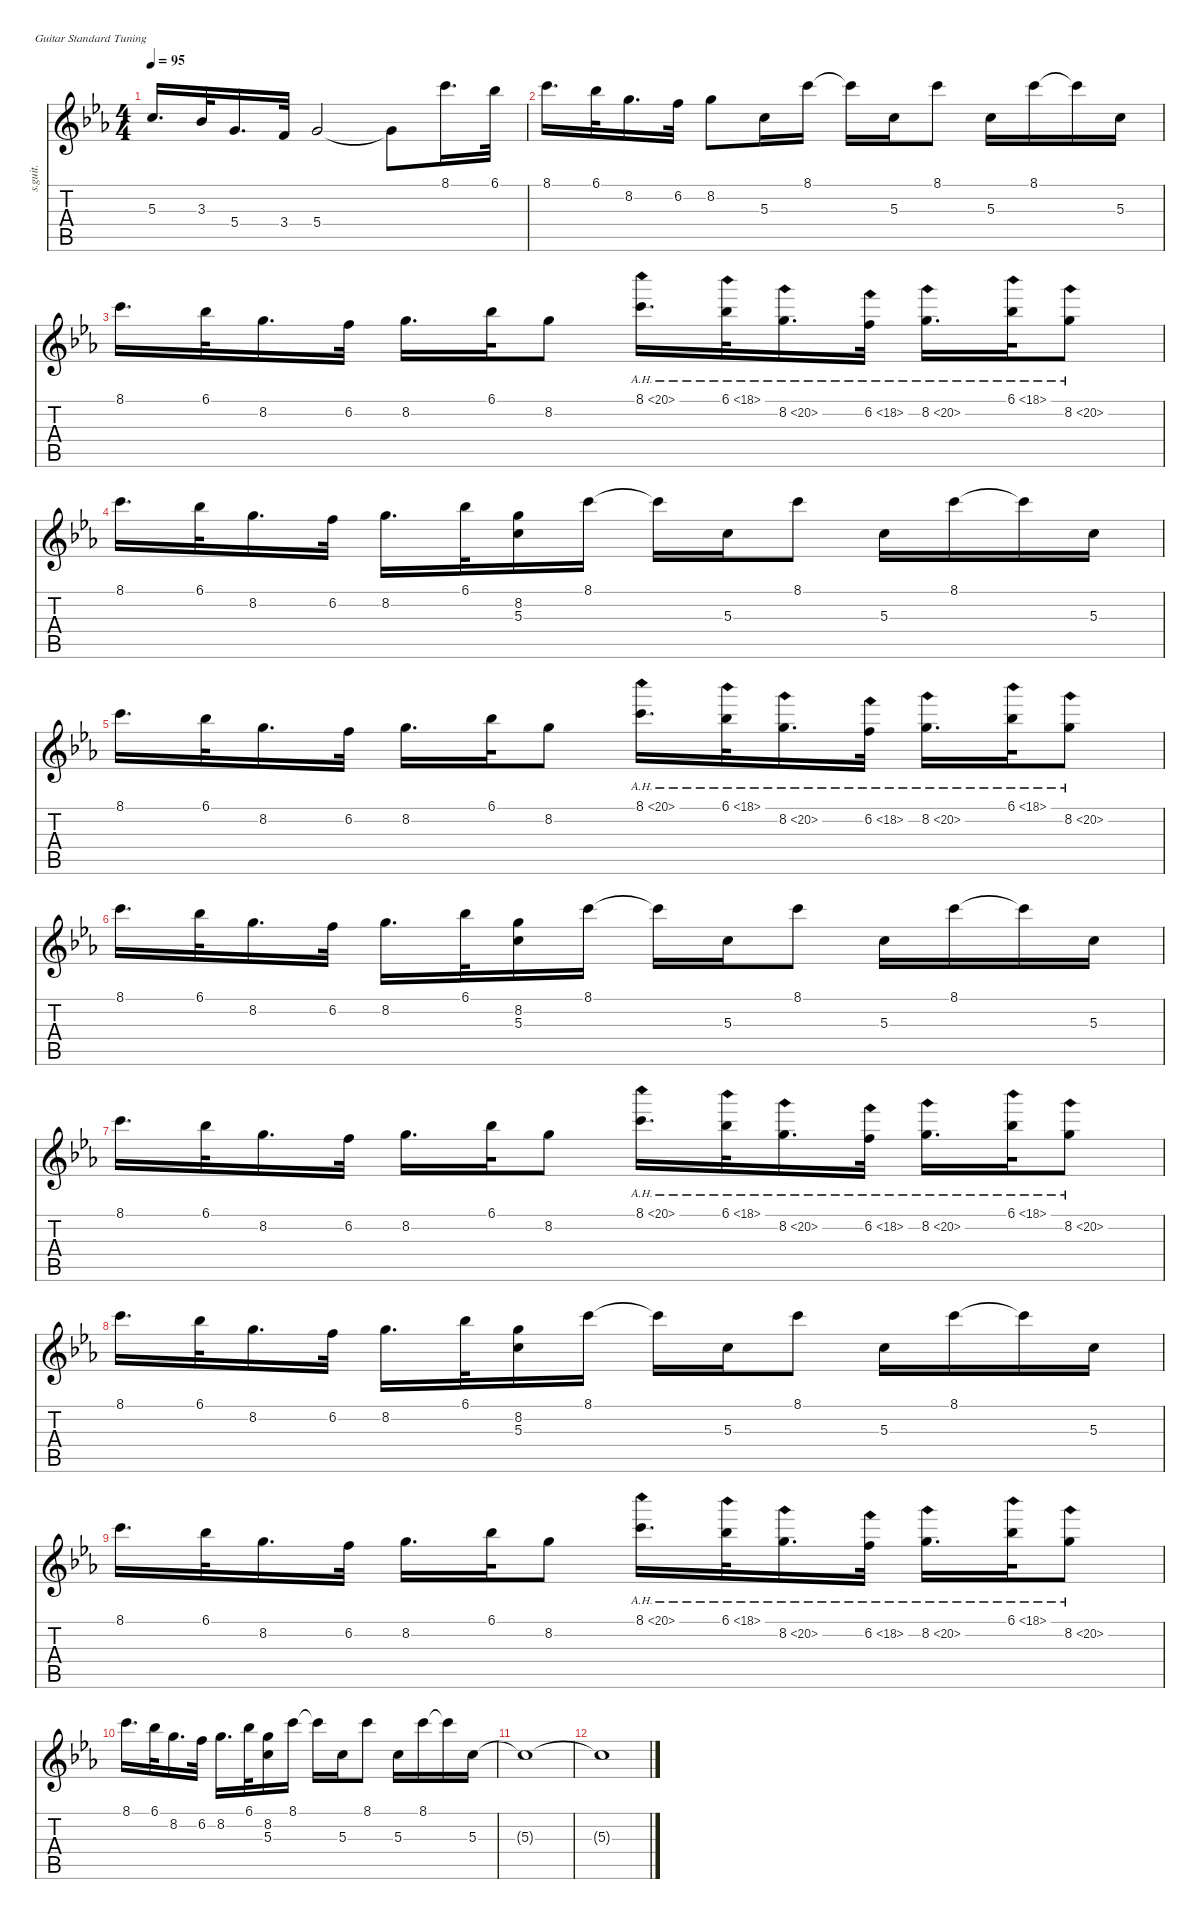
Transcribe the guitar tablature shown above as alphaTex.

\defaultSystemsLayout 4
\hideDynamics
\bracketExtendMode nobrackets
\track ("melody" "s.guit.") {defaultSystemsLayout 4 instrument acousticguitarsteel}
\staff {score tabs}
\tuning (E4 B3 G3 D3 A2 E2)
\ts (4 4)
\tempo 95
\clef g2
\ks eb
5.3{acc forcenatural}.16{d dy mf beam Up} 3.3{acc b}.32{beam Up} 5.4{acc forcenatural}.16{d beam Up} 3.4{acc forcenatural}.32{beam Up} 5.4{acc forcenatural}.2{beam Up} 5.4{t acc forcenatural}.8{beam Down} 8.1{acc forcenatural}.16{d beam Down} 6.1{acc b}.32{beam Down} |
8.1{acc forcenatural}.16{d beam Down} 6.1{acc b}.32{beam Down} 8.2{acc forcenatural}.16{d beam Down} 6.2{acc forcenatural}.32{beam Down} 8.2{acc forcenatural}.8{beam Down} 5.3{acc forcenatural}.16{beam Down} 8.1{acc forcenatural}.16{beam Down} 8.1{t acc forcenatural}.16{beam Down} 5.3{acc forcenatural}.16{beam Down} 8.1{acc forcenatural}.8{beam Down} 5.3{acc forcenatural}.16{beam Down} 8.1{acc forcenatural}.16{beam Down} 8.1{t acc forcenatural}.16{beam Down} 5.3{acc forcenatural}.16{beam Down} |
8.1{acc forcenatural}.16{d beam Down} 6.1{acc b}.32{beam Down} 8.2{acc forcenatural}.16{d beam Down} 6.2{acc forcenatural}.32{beam Down} 8.2{acc forcenatural}.16{d beam Down} 6.1{acc b}.32{beam Down} 8.2{acc forcenatural}.8{beam Down} 8.1{ah 12 acc forcenatural}.16{d beam Down} 6.1{ah 12 acc b}.32{beam Down} 8.2{ah 12 acc forcenatural}.16{d beam Down} 6.2{ah 12 acc forcenatural}.32{beam Down} 8.2{ah 12 acc forcenatural}.16{d beam Down} 6.1{ah 12 acc b}.32{beam Down} 8.2{ah 12 acc forcenatural}.8{beam Down} |
8.1{acc forcenatural}.16{d beam Down} 6.1{acc b}.32{beam Down} 8.2{acc forcenatural}.16{d beam Down} 6.2{acc forcenatural}.32{beam Down} 8.2{acc forcenatural}.16{d beam Down} 6.1{acc b}.32{beam Down} (5.3{acc forcenatural} 8.2{acc forcenatural}).16{beam Down} 8.1{acc forcenatural}.16{beam Down} 8.1{t acc forcenatural}.16{beam Down} 5.3{acc forcenatural}.16{beam Down} 8.1{acc forcenatural}.8{beam Down} 5.3{acc forcenatural}.16{beam Down} 8.1{acc forcenatural}.16{beam Down} 8.1{t acc forcenatural}.16{beam Down} 5.3{acc forcenatural}.16{beam Down} |
8.1{acc forcenatural}.16{d beam Down} 6.1{acc b}.32{beam Down} 8.2{acc forcenatural}.16{d beam Down} 6.2{acc forcenatural}.32{beam Down} 8.2{acc forcenatural}.16{d beam Down} 6.1{acc b}.32{beam Down} 8.2{acc forcenatural}.8{beam Down} 8.1{ah 12 acc forcenatural}.16{d beam Down} 6.1{ah 12 acc b}.32{beam Down} 8.2{ah 12 acc forcenatural}.16{d beam Down} 6.2{ah 12 acc forcenatural}.32{beam Down} 8.2{ah 12 acc forcenatural}.16{d beam Down} 6.1{ah 12 acc b}.32{beam Down} 8.2{ah 12 acc forcenatural}.8{beam Down} |
8.1{acc forcenatural}.16{d beam Down} 6.1{acc b}.32{beam Down} 8.2{acc forcenatural}.16{d beam Down} 6.2{acc forcenatural}.32{beam Down} 8.2{acc forcenatural}.16{d beam Down} 6.1{acc b}.32{beam Down} (5.3{acc forcenatural} 8.2{acc forcenatural}).16{beam Down} 8.1{acc forcenatural}.16{beam Down} 8.1{t acc forcenatural}.16{beam Down} 5.3{acc forcenatural}.16{beam Down} 8.1{acc forcenatural}.8{beam Down} 5.3{acc forcenatural}.16{beam Down} 8.1{acc forcenatural}.16{beam Down} 8.1{t acc forcenatural}.16{beam Down} 5.3{acc forcenatural}.16{beam Down} |
8.1{acc forcenatural}.16{d beam Down} 6.1{acc b}.32{beam Down} 8.2{acc forcenatural}.16{d beam Down} 6.2{acc forcenatural}.32{beam Down} 8.2{acc forcenatural}.16{d beam Down} 6.1{acc b}.32{beam Down} 8.2{acc forcenatural}.8{beam Down} 8.1{ah 12 acc forcenatural}.16{d beam Down} 6.1{ah 12 acc b}.32{beam Down} 8.2{ah 12 acc forcenatural}.16{d beam Down} 6.2{ah 12 acc forcenatural}.32{beam Down} 8.2{ah 12 acc forcenatural}.16{d beam Down} 6.1{ah 12 acc b}.32{beam Down} 8.2{ah 12 acc forcenatural}.8{beam Down} |
8.1{acc forcenatural}.16{d beam Down} 6.1{acc b}.32{beam Down} 8.2{acc forcenatural}.16{d beam Down} 6.2{acc forcenatural}.32{beam Down} 8.2{acc forcenatural}.16{d beam Down} 6.1{acc b}.32{beam Down} (5.3{acc forcenatural} 8.2{acc forcenatural}).16{beam Down} 8.1{acc forcenatural}.16{beam Down} 8.1{t acc forcenatural}.16{beam Down} 5.3{acc forcenatural}.16{beam Down} 8.1{acc forcenatural}.8{beam Down} 5.3{acc forcenatural}.16{beam Down} 8.1{acc forcenatural}.16{beam Down} 8.1{t acc forcenatural}.16{beam Down} 5.3{acc forcenatural}.16{beam Down} |
8.1{acc forcenatural}.16{d beam Down} 6.1{acc b}.32{beam Down} 8.2{acc forcenatural}.16{d beam Down} 6.2{acc forcenatural}.32{beam Down} 8.2{acc forcenatural}.16{d beam Down} 6.1{acc b}.32{beam Down} 8.2{acc forcenatural}.8{beam Down} 8.1{ah 12 acc forcenatural}.16{d beam Down} 6.1{ah 12 acc b}.32{beam Down} 8.2{ah 12 acc forcenatural}.16{d beam Down} 6.2{ah 12 acc forcenatural}.32{beam Down} 8.2{ah 12 acc forcenatural}.16{d beam Down} 6.1{ah 12 acc b}.32{beam Down} 8.2{ah 12 acc forcenatural}.8{beam Down} |
8.1{acc forcenatural}.16{d beam Down} 6.1{acc b}.32{beam Down} 8.2{acc forcenatural}.16{d beam Down} 6.2{acc forcenatural}.32{beam Down} 8.2{acc forcenatural}.16{d beam Down} 6.1{acc b}.32{beam Down} (5.3{acc forcenatural} 8.2{acc forcenatural}).16{beam Down} 8.1{acc forcenatural}.16{beam Down} 8.1{t acc forcenatural}.16{beam Down} 5.3{acc forcenatural}.16{beam Down} 8.1{acc forcenatural}.8{beam Down} 5.3{acc forcenatural}.16{beam Down} 8.1{acc forcenatural}.16{beam Down} 8.1{t acc forcenatural}.16{beam Down} 5.3{acc forcenatural}.16{beam Down} |
5.3{t acc forcenatural}.1{beam Down} |
5.3{t acc forcenatural}.1{beam Down}
